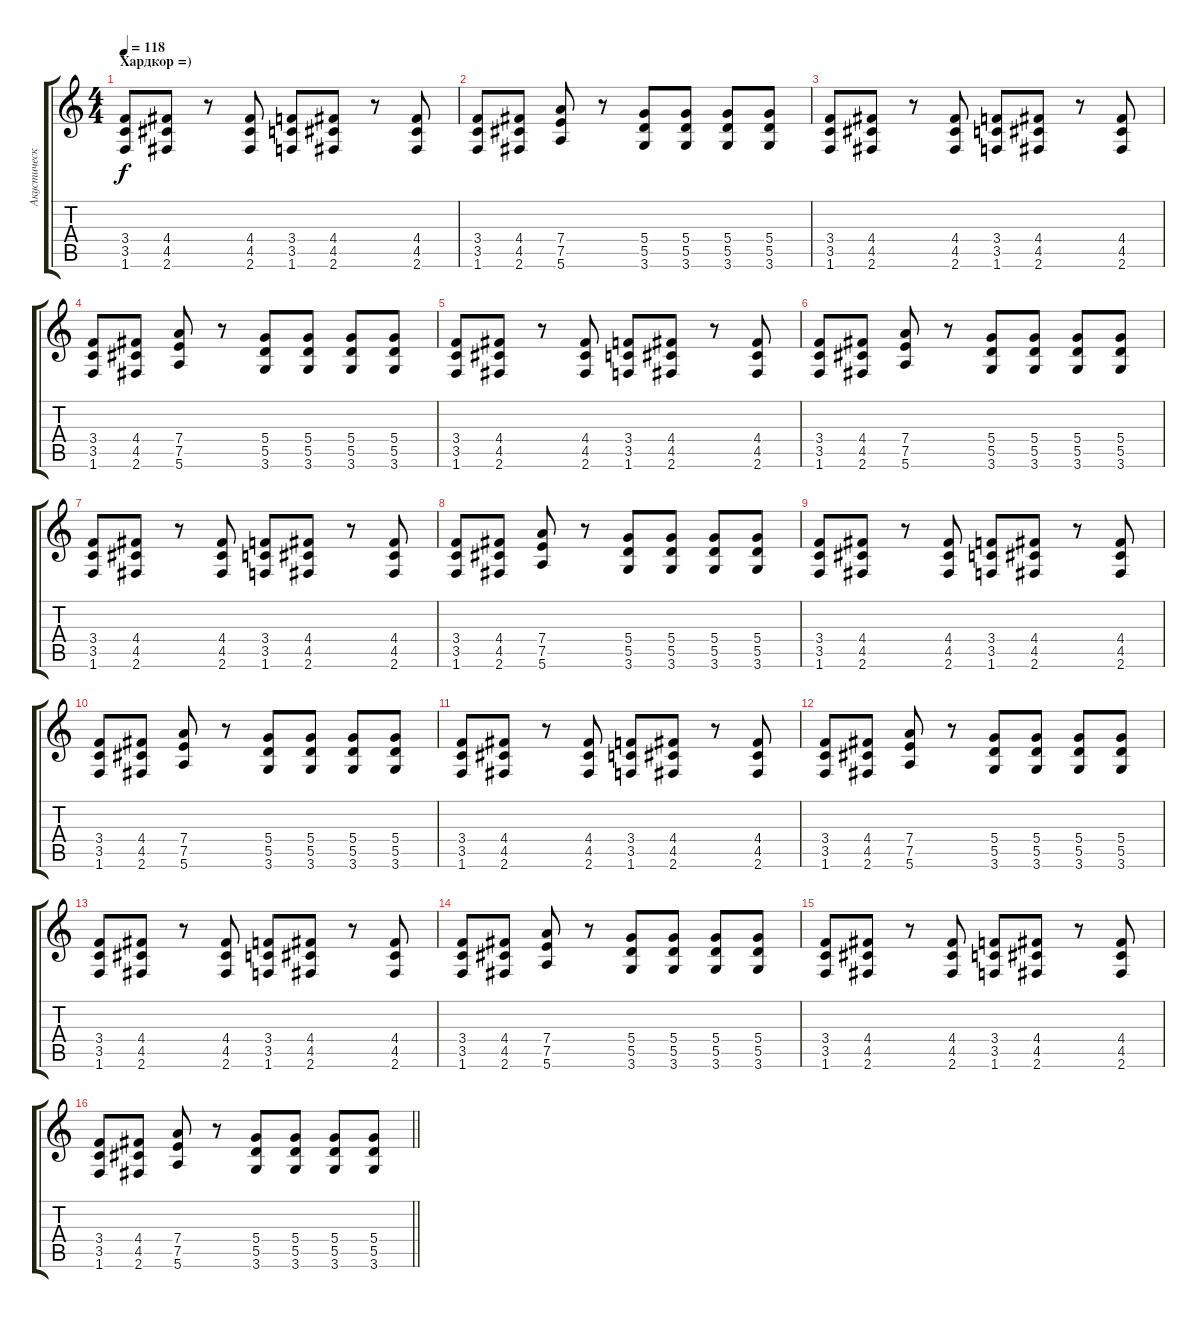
\track ("Акустическая гитара" "Акустическ") {instrument acousticguitarsteel}
\staff {score tabs}
\tuning (E4 B3 G3 D3 A2 E2) {hide}
\ts (4 4)
\section ("" "Хардкор =)")
\tempo 118
\clef g2
\ks c
(3.4 3.5 1.6).8{dy f} (4.4 4.5 2.6).8 r.8 (4.4 4.5 2.6).8 (3.4 3.5 1.6).8 (4.4 4.5 2.6).8 r.8 (4.4 4.5 2.6).8 |
(3.4 3.5 1.6).8 (4.4 4.5 2.6).8 (7.4 7.5 5.6).8 r.8 (5.4 5.5 3.6).8 (5.4 5.5 3.6).8 (5.4 5.5 3.6).8 (5.4 5.5 3.6).8 |
(3.4 3.5 1.6).8 (4.4 4.5 2.6).8 r.8 (4.4 4.5 2.6).8 (3.4 3.5 1.6).8 (4.4 4.5 2.6).8 r.8 (4.4 4.5 2.6).8 |
(3.4 3.5 1.6).8 (4.4 4.5 2.6).8 (7.4 7.5 5.6).8 r.8 (5.4 5.5 3.6).8 (5.4 5.5 3.6).8 (5.4 5.5 3.6).8 (5.4 5.5 3.6).8 |
(3.4 3.5 1.6).8 (4.4 4.5 2.6).8 r.8 (4.4 4.5 2.6).8 (3.4 3.5 1.6).8 (4.4 4.5 2.6).8 r.8 (4.4 4.5 2.6).8 |
(3.4 3.5 1.6).8 (4.4 4.5 2.6).8 (7.4 7.5 5.6).8 r.8 (5.4 5.5 3.6).8 (5.4 5.5 3.6).8 (5.4 5.5 3.6).8 (5.4 5.5 3.6).8 |
(3.4 3.5 1.6).8 (4.4 4.5 2.6).8 r.8 (4.4 4.5 2.6).8 (3.4 3.5 1.6).8 (4.4 4.5 2.6).8 r.8 (4.4 4.5 2.6).8 |
(3.4 3.5 1.6).8 (4.4 4.5 2.6).8 (7.4 7.5 5.6).8 r.8 (5.4 5.5 3.6).8 (5.4 5.5 3.6).8 (5.4 5.5 3.6).8 (5.4 5.5 3.6).8 |
(3.4 3.5 1.6).8 (4.4 4.5 2.6).8 r.8 (4.4 4.5 2.6).8 (3.4 3.5 1.6).8 (4.4 4.5 2.6).8 r.8 (4.4 4.5 2.6).8 |
(3.4 3.5 1.6).8 (4.4 4.5 2.6).8 (7.4 7.5 5.6).8 r.8 (5.4 5.5 3.6).8 (5.4 5.5 3.6).8 (5.4 5.5 3.6).8 (5.4 5.5 3.6).8 |
(3.4 3.5 1.6).8 (4.4 4.5 2.6).8 r.8 (4.4 4.5 2.6).8 (3.4 3.5 1.6).8 (4.4 4.5 2.6).8 r.8 (4.4 4.5 2.6).8 |
(3.4 3.5 1.6).8 (4.4 4.5 2.6).8 (7.4 7.5 5.6).8 r.8 (5.4 5.5 3.6).8 (5.4 5.5 3.6).8 (5.4 5.5 3.6).8 (5.4 5.5 3.6).8 |
(3.4 3.5 1.6).8 (4.4 4.5 2.6).8 r.8 (4.4 4.5 2.6).8 (3.4 3.5 1.6).8 (4.4 4.5 2.6).8 r.8 (4.4 4.5 2.6).8 |
(3.4 3.5 1.6).8 (4.4 4.5 2.6).8 (7.4 7.5 5.6).8 r.8 (5.4 5.5 3.6).8 (5.4 5.5 3.6).8 (5.4 5.5 3.6).8 (5.4 5.5 3.6).8 |
(3.4 3.5 1.6).8 (4.4 4.5 2.6).8 r.8 (4.4 4.5 2.6).8 (3.4 3.5 1.6).8 (4.4 4.5 2.6).8 r.8 (4.4 4.5 2.6).8 |
\barLineRight lightlight
(3.4 3.5 1.6).8 (4.4 4.5 2.6).8 (7.4 7.5 5.6).8 r.8 (5.4 5.5 3.6).8 (5.4 5.5 3.6).8 (5.4 5.5 3.6).8 (5.4 5.5 3.6).8
